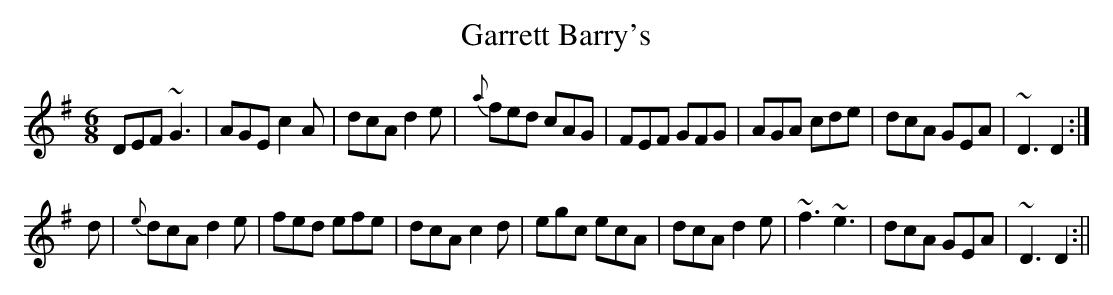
X:1
T:Garrett Barry's
M:6/8
L:1/8
K:DMix
DEF ~G3|AGE c2A|dcA d2e|{a}fed cAG|FEF GFG|AGA cde|dcA GEA|~D3 D2:|!
d|{e}dcA d2e|fed efe|dcA c2d|egc ecA|dcA d2e|~f3 ~e3|dcA GEA|~D3 D2:||
